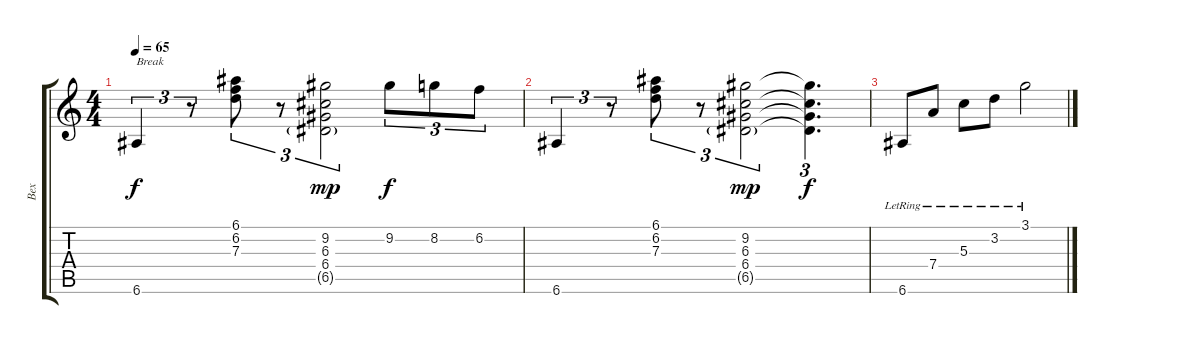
\track ("Bex" "Bex") {instrument acousticguitarnylon}
\staff {score tabs}
\tuning (E4 B3 G3 D3 A2 E2) {hide}
\ts (4 4)
\tempo 65
\clef g2
\ks c
6.6.4{tu (3 2) txt "Break" dy f} r.8{tu (3 2)} (6.1 6.2 7.3).8{tu (3 2)} r.8{tu (3 2)} (9.2 6.3 6.4 6.5{g}).2{tu (3 2) dy mp} 9.2.8{tu (3 2) dy f} 8.2.8{tu (3 2)} 6.2.8{tu (3 2)} |
6.6.4{tu (3 2)} r.8{tu (3 2)} (6.1 6.2 7.3).8{tu (3 2)} r.8{tu (3 2)} (9.2 6.3 6.4 6.5{g}).2{tu (3 2) dy mp} (9.2{t} 6.3{t} 6.4{t} 6.5{t}).4{d tu (3 2) dy f} |
6.6{lr}.8 7.4{lr}.8 5.3{lr}.8 3.2{lr}.8 3.1{lr}.2
